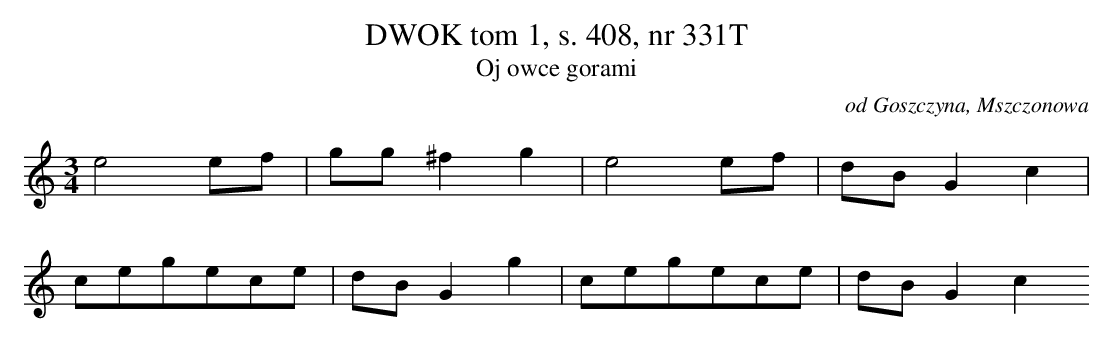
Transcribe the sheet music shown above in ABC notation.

X:1
T: DWOK tom 1, s. 408, nr 331T
T: Oj owce gorami
O: od Goszczyna, Mszczonowa
M: 3/4
L: 1/8
K: C
e4ef | gg^f2g2 | e4ef | dBG2c2 |
cegece | dBG2g2 | cegece | dBG2c2
